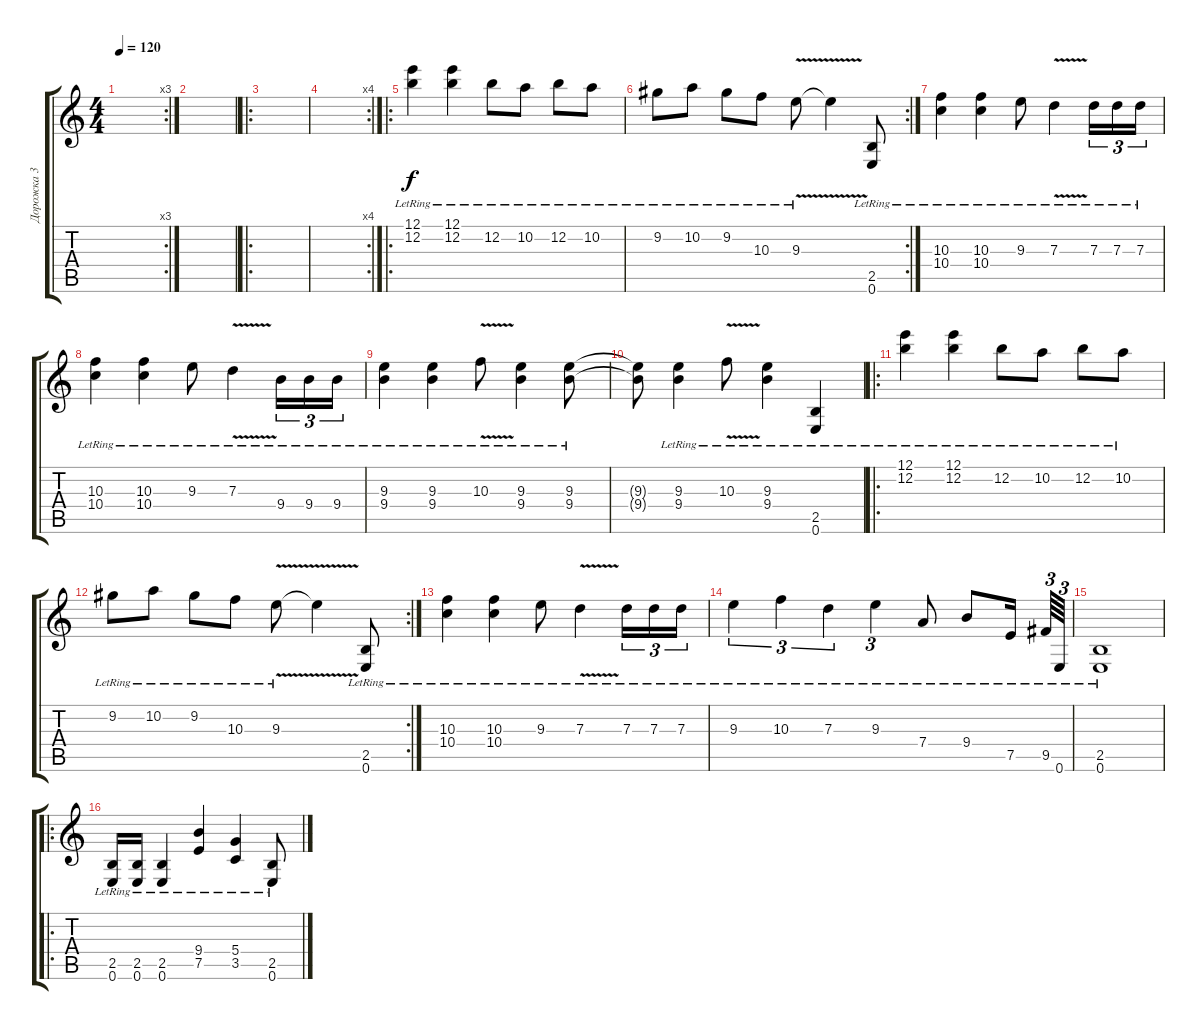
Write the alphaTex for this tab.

\track ("Дорожка 3" "Дорожка 3") {instrument overdrivenguitar}
\staff {score tabs}
\tuning (E4 B3 G3 D3 A2 E2) {hide}
\rc 3
\ts (4 4)
\tempo 120
\clef g2
\ks c
|
|
\ro
|
\rc 4
|
\ro
(12.1{lr} 12.2{lr}).4 (12.1{lr} 12.2{lr}).4 12.2{lr}.8 10.2{lr}.8 12.2{lr}.8 10.2{lr}.8 |
\rc 2
9.2{lr}.8 10.2{lr}.8 9.2{lr}.8 10.3{lr}.8 9.3{v lr}.8 9.3{t}.4 (2.5{lr} 0.6).8 |
(10.3{lr} 10.4{lr}).4 (10.3{lr} 10.4{lr}).4 9.3{lr}.8 7.3{v lr}.4 7.3{lr}.16{tu (3 2)} 7.3{lr}.16{tu (3 2)} 7.3{lr}.16{tu (3 2)} |
(10.3{lr} 10.4{lr}).4 (10.3{lr} 10.4{lr}).4 9.3{lr}.8 7.3{v lr}.4 9.4{lr}.16{tu (3 2)} 9.4{lr}.16{tu (3 2)} 9.4{lr}.16{tu (3 2)} |
(9.3{lr} 9.4{lr}).4 (9.3{lr} 9.4{lr}).4 10.3{v lr}.8 (9.3{lr} 9.4{lr}).4 (9.3{lr} 9.4{lr}).8 |
(9.3{t} 9.4{t}).8 (9.3{lr} 9.4{lr}).4 10.3{v lr}.8 (9.3{lr} 9.4{lr}).4 (2.5{lr} 0.6).4 |
\ro
(12.1{lr} 12.2{lr}).4 (12.1{lr} 12.2{lr}).4 12.2{lr}.8 10.2{lr}.8 12.2{lr}.8 10.2{lr}.8 |
\rc 2
9.2{lr}.8 10.2{lr}.8 9.2{lr}.8 10.3{lr}.8 9.3{v lr}.8 9.3{t}.4 (2.5{lr} 0.6{lr}).8 |
(10.3{lr} 10.4{lr}).4 (10.3{lr} 10.4{lr}).4 9.3{lr}.8 7.3{v lr}.4 7.3{lr}.16{tu (3 2)} 7.3{lr}.16{tu (3 2)} 7.3{lr}.16{tu (3 2)} |
9.3{lr}.4{tu (3 2)} 10.3{lr}.4{tu (3 2)} 7.3{lr}.4{tu (3 2)} 9.3{lr}.4{tu (3 2)} 7.4{lr}.8 9.4{lr}.8 7.5{lr}.16{beam splitsecondary} 9.5{lr}.64{tu (3 2)} 0.6{lr}.64{tu (3 2)} |
(2.5{lr} 0.6).1 |
\ro
(2.5{lr} 0.6{lr}).16{instrument overdrivenguitar} (2.5{lr} 0.6{lr}).16 (2.5{lr} 0.6{lr}).4 (9.4{lr} 7.5{lr}).4 (5.4{lr} 3.5{lr}).4 (2.5{lr} 0.6{lr}).8
